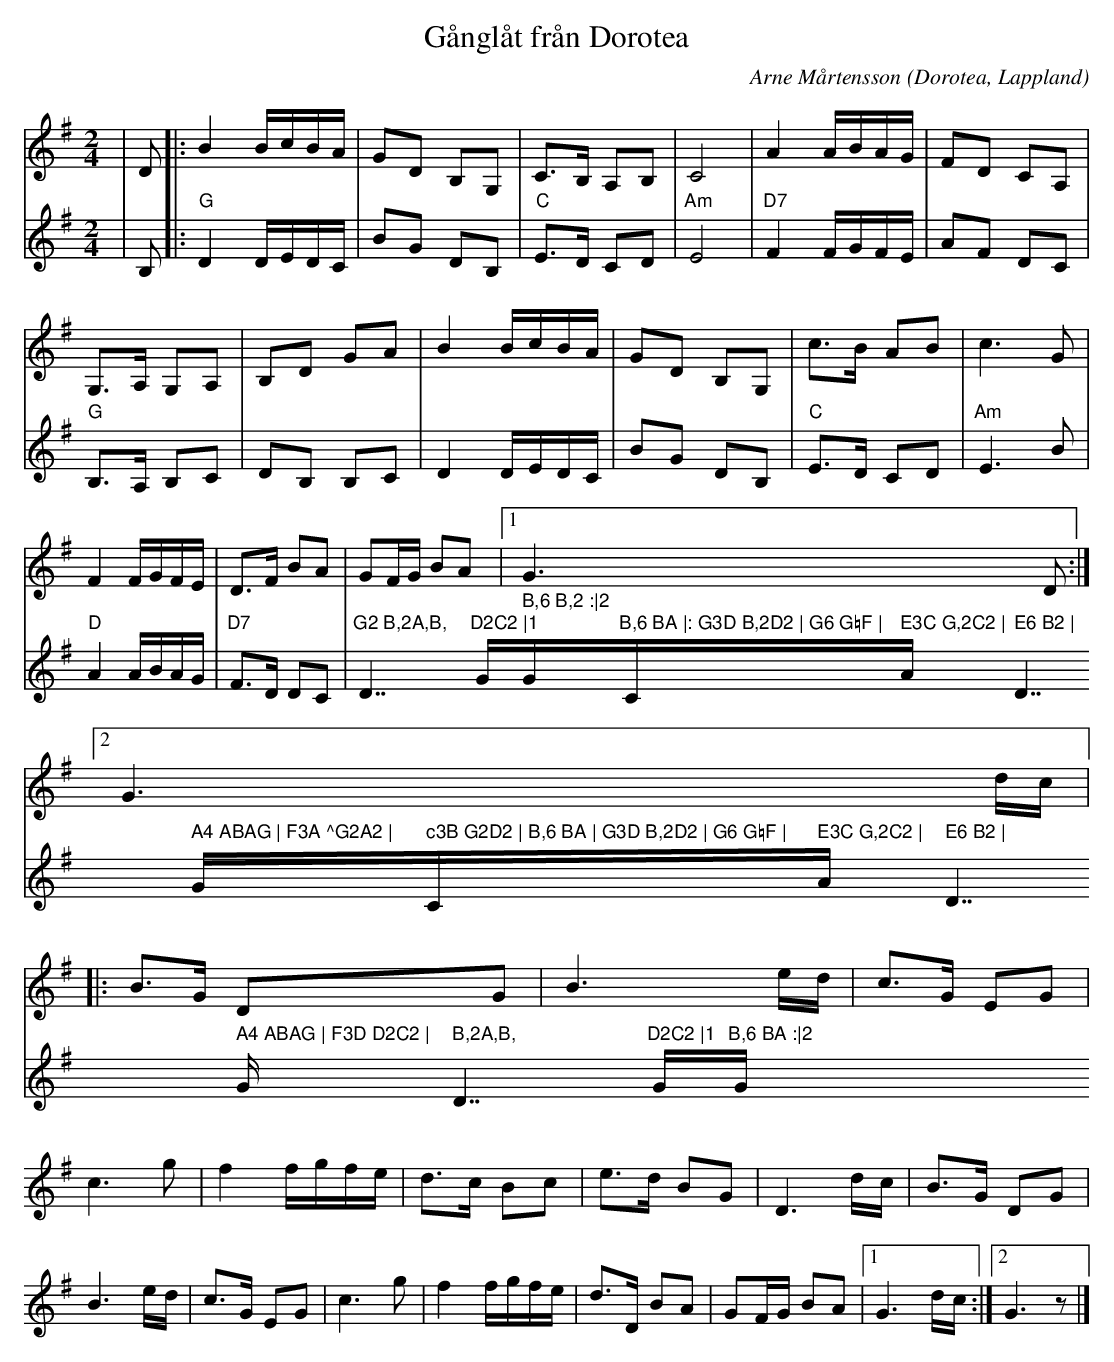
X:1
T:Gånglåt från Dorotea
O:Dorotea, Lappland
C:Arne Mårtensson
M:2/4
L:1/16
K:G
V:1
| D2 |: B4 BcBA | G2D2 B,2G,2 | C3B, A,2B,2| C8 | A4 ABAG | F2D2 C2A,2 | G,3A, G,2A,2 | B,2D2 G2A2 | B4 BcBA | G2D2 B,2G,2 | c3B A2B2 | c6 G2 | F4 FGFE | D3F B2A2| G2FG B2A2 |1 G6 D2:|2 G6 dc |: B3G D2G2 | B6 ed | c3G E2G2 | c6 g2 | f4 fgfe | d3c B2c2 | e3d B2G2 | D6 dc | B3G D2G2 | B6 ed | c3G E2G2 | c6 g2 | f4 fgfe | d3D B2A2 | G2FG B2A2 |1 G6 dc :|2 G6 z2 |]
V:2
| B,2|:"G" D4 DEDC | B2G2 D2B,2 |"C" E3D C2D2 |"Am" E8 |"D7" F4 FGFE | A2F2 D2C2 |"G" B,3A, B,2C2 | D2B,2 B,2C2 | D4 DEDC | B2G2 D2B,2 |"C" E3D C2D2 |"Am" E6 B2 |"D" A4 ABAG |"D7" F3D D2C2 |"G2 B,2A,B, "D7"D2C2 |1 "G" B,6 B,2 :|2 "G"B,6 BA |: G3D B,2D2 | G6 G=F |"C" E3C G,2C2 |"Am" E6 B2 |"D7" A4 ABAG | F3A ^G2A2 |"G" c3B G2D2 | B,6 BA | G3D B,2D2 | G6 G=F |"C" E3C G,2C2 |"Am" E6 B2 |"D7" A4 ABAG | F3D D2C2 |"G" B,2A,B, "D7"D2C2 |1 "G"B,6 BA :|2"G" B,6 z2|]
